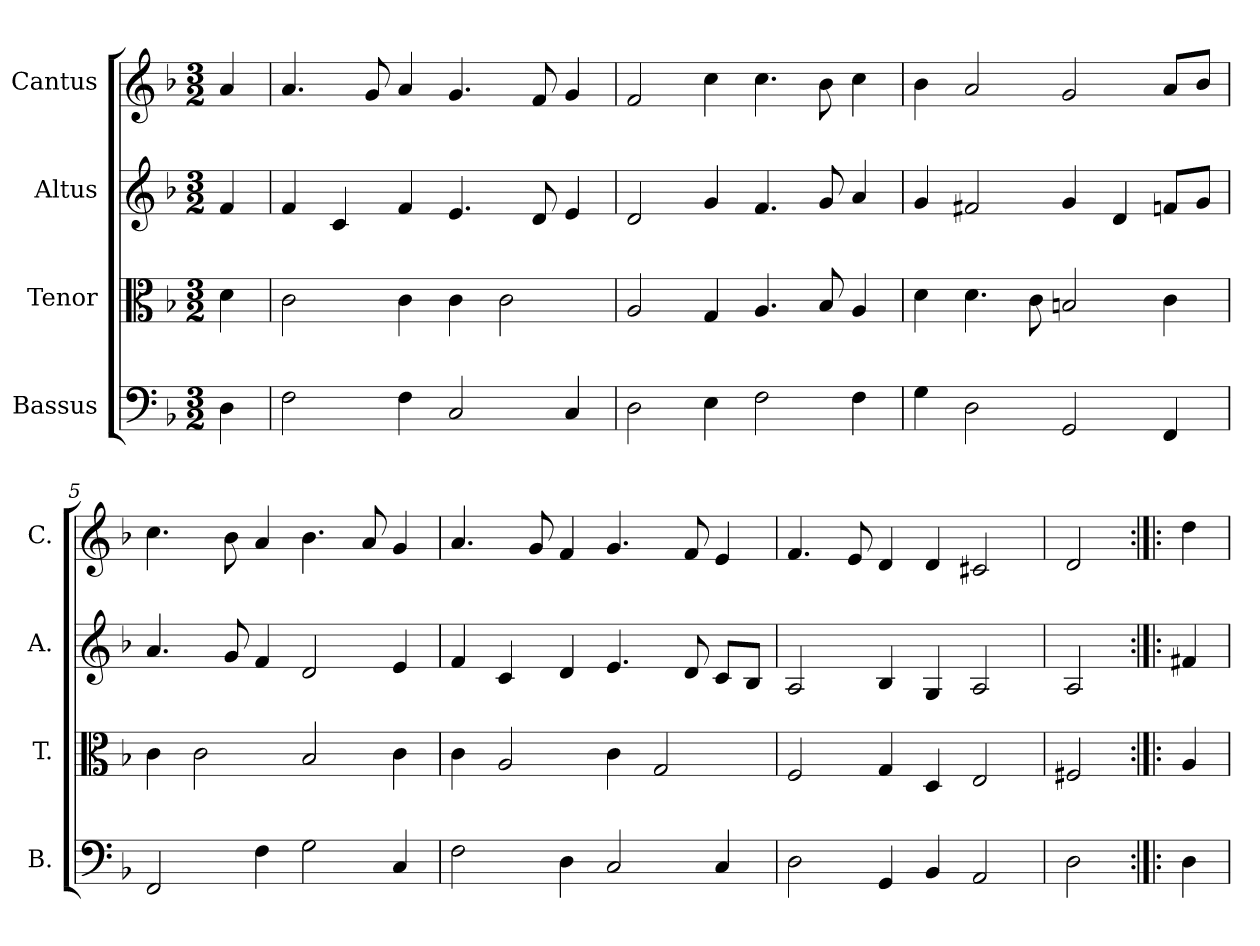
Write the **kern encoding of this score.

**kern	**kern	**kern	**kern
*part4	*part3	*part2	*part1
*staff4	*staff3	*staff2	*staff1
*I"Bassus	*I"Tenor	*I"Altus	*I"Cantus
*I'B.	*I'T.	*I'A.	*I'C.
*clefF4	*clefC3	*clefG2	*clefG2
*k[b-]	*k[b-]	*k[b-]	*k[b-]
*F:	*F:	*F:	*F:
*M3/2	*M3/2	*M3/2	*M3/2
=1	=1	=1	=1
4D\	4d\	4f/	4a/
=2	=2	=2	=2
2F\	2c\	4f/	4.a/
.	.	4c/	.
.	.	.	8g/
4F\	4c\	4f/	4a/
2C/	4c\	4.e/	4.g/
.	2c\	.	.
.	.	8d/	8f/
4C/	.	4e/	4g/
=3	=3	=3	=3
2D\	2A/	2d/	2f/
4E\	4G/	4g/	4cc\
2F\	4.A/	4.f/	4.cc\
.	8B-/	8g/	8b-\
4F\	4A/	4a/	4cc\
=4	=4	=4	=4
4G\	4d\	4g/	4b-\
2D\	4.d\	2f#X/	2a/
.	8c\	.	.
2GG/	2Bn/	4g/	2g/
.	.	4d/	.
4FF/	4c\	8fn/L	8a/L
.	.	8g/J	8b-/J
=5	=5	=5	=5
2FF/	4c\	4.a/	4.cc\
.	2c\	.	.
.	.	8g/	8b-\
4F\	.	4f/	4a/
2G\	2B-/	2d/	4.b-\
.	.	.	8a/
4C/	4c\	4e/	4g/
=6	=6	=6	=6
2F\	4c\	4f/	4.a/
.	2A/	4c/	.
.	.	.	8g/
4D\	.	4d/	4f/
2C/	4c\	4.e/	4.g/
.	2G/	.	.
.	.	8d/	8f/
4C/	.	8c/L	4e/
.	.	8B-/J	.
=7	=7	=7	=7
2D\	2F/	2A/	4.f/
.	.	.	8e/
4GG/	4G/	4B-/	4d/
4BB-/	4D/	4G/	4d/
2AA/	2E/	2A/	2c#X/
=8	=8	=8	=8
2D\	2F#X/	2A/	2d/
=9:|!|:	=9:|!|:	=9:|!|:	=9:|!|:
4D\	4A/	4f#X/	4dd\
=	=	=	=
*-	*-	*-	*-
